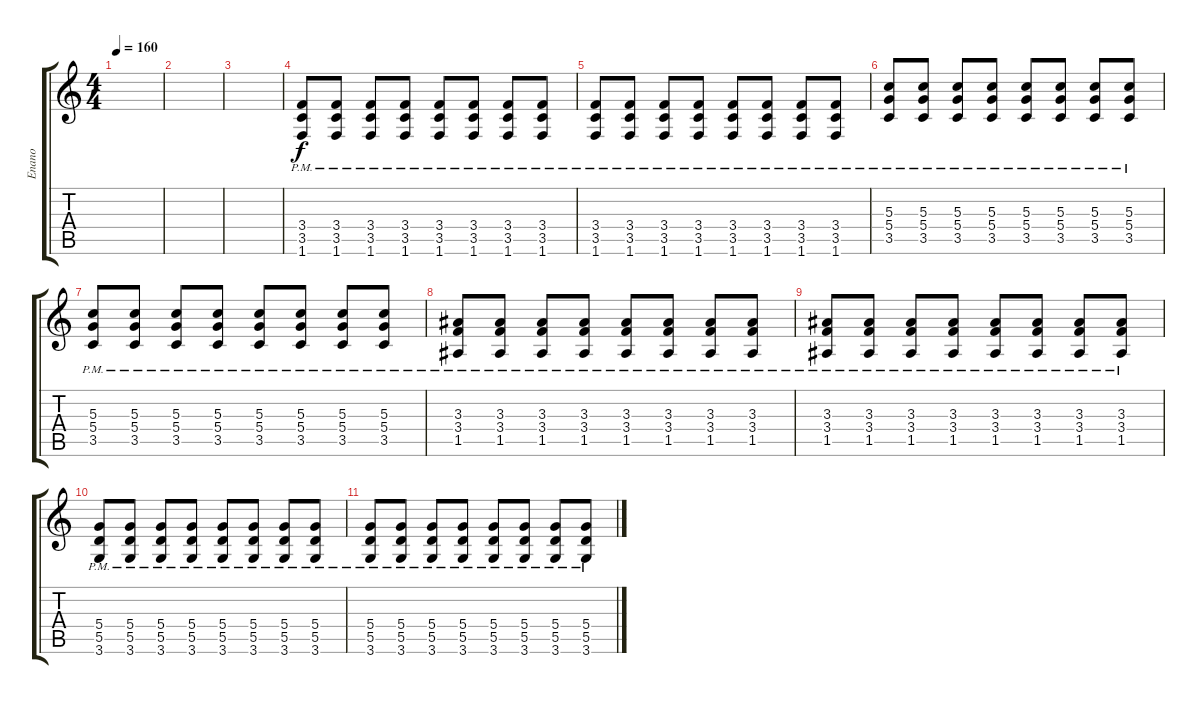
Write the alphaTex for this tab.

\track ("Enano" "Enano") {instrument distortionguitar}
\staff {score tabs}
\tuning (E4 B3 G3 D3 A2 E2) {hide}
\ts (4 4)
\tempo 160
\clef g2
\ks c
|
|
|
(3.4{pm} 3.5{pm} 1.6{pm}).8 (3.4{pm} 3.5{pm} 1.6{pm}).8 (3.4{pm} 3.5{pm} 1.6{pm}).8 (3.4{pm} 3.5{pm} 1.6{pm}).8 (3.4{pm} 3.5{pm} 1.6{pm}).8 (3.4{pm} 3.5{pm} 1.6{pm}).8 (3.4{pm} 3.5{pm} 1.6{pm}).8 (3.4{pm} 3.5{pm} 1.6{pm}).8 |
(3.4{pm} 3.5{pm} 1.6{pm}).8 (3.4{pm} 3.5{pm} 1.6{pm}).8 (3.4{pm} 3.5{pm} 1.6{pm}).8 (3.4{pm} 3.5{pm} 1.6{pm}).8 (3.4{pm} 3.5{pm} 1.6{pm}).8 (3.4{pm} 3.5{pm} 1.6{pm}).8 (3.4{pm} 3.5{pm} 1.6{pm}).8 (3.4{pm} 3.5{pm} 1.6{pm}).8 |
(5.3{pm} 5.4{pm} 3.5{pm}).8 (5.3{pm} 5.4{pm} 3.5{pm}).8 (5.3{pm} 5.4{pm} 3.5{pm}).8 (5.3{pm} 5.4{pm} 3.5{pm}).8 (5.3{pm} 5.4{pm} 3.5{pm}).8 (5.3{pm} 5.4{pm} 3.5{pm}).8 (5.3{pm} 5.4{pm} 3.5{pm}).8 (5.3{pm} 5.4{pm} 3.5{pm}).8 |
(5.3{pm} 5.4{pm} 3.5{pm}).8 (5.3{pm} 5.4{pm} 3.5{pm}).8 (5.3{pm} 5.4{pm} 3.5{pm}).8 (5.3{pm} 5.4{pm} 3.5{pm}).8 (5.3{pm} 5.4{pm} 3.5{pm}).8 (5.3{pm} 5.4{pm} 3.5{pm}).8 (5.3{pm} 5.4{pm} 3.5{pm}).8 (5.3{pm} 5.4{pm} 3.5{pm}).8 |
(3.3{pm} 3.4{pm} 1.5{pm}).8 (3.3{pm} 3.4{pm} 1.5{pm}).8 (3.3{pm} 3.4{pm} 1.5{pm}).8 (3.3{pm} 3.4{pm} 1.5{pm}).8 (3.3{pm} 3.4{pm} 1.5{pm}).8 (3.3{pm} 3.4{pm} 1.5{pm}).8 (3.3{pm} 3.4{pm} 1.5{pm}).8 (3.3{pm} 3.4{pm} 1.5{pm}).8 |
(3.3{pm} 3.4{pm} 1.5{pm}).8 (3.3{pm} 3.4{pm} 1.5{pm}).8 (3.3{pm} 3.4{pm} 1.5{pm}).8 (3.3{pm} 3.4{pm} 1.5{pm}).8 (3.3{pm} 3.4{pm} 1.5{pm}).8 (3.3{pm} 3.4{pm} 1.5{pm}).8 (3.3{pm} 3.4{pm} 1.5{pm}).8 (3.3{pm} 3.4{pm} 1.5{pm}).8 |
(5.4{pm} 5.5{pm} 3.6{pm}).8 (5.4{pm} 5.5{pm} 3.6{pm}).8 (5.4{pm} 5.5{pm} 3.6{pm}).8 (5.4{pm} 5.5{pm} 3.6{pm}).8 (5.4{pm} 5.5{pm} 3.6{pm}).8 (5.4{pm} 5.5{pm} 3.6{pm}).8 (5.4{pm} 5.5{pm} 3.6{pm}).8 (5.4{pm} 5.5{pm} 3.6{pm}).8 |
(5.4{pm} 5.5{pm} 3.6{pm}).8 (5.4{pm} 5.5{pm} 3.6{pm}).8 (5.4{pm} 5.5{pm} 3.6{pm}).8 (5.4{pm} 5.5{pm} 3.6{pm}).8 (5.4{pm} 5.5{pm} 3.6{pm}).8 (5.4{pm} 5.5{pm} 3.6{pm}).8 (5.4{pm} 5.5{pm} 3.6{pm}).8 (5.4{pm} 5.5{pm} 3.6{pm}).8
